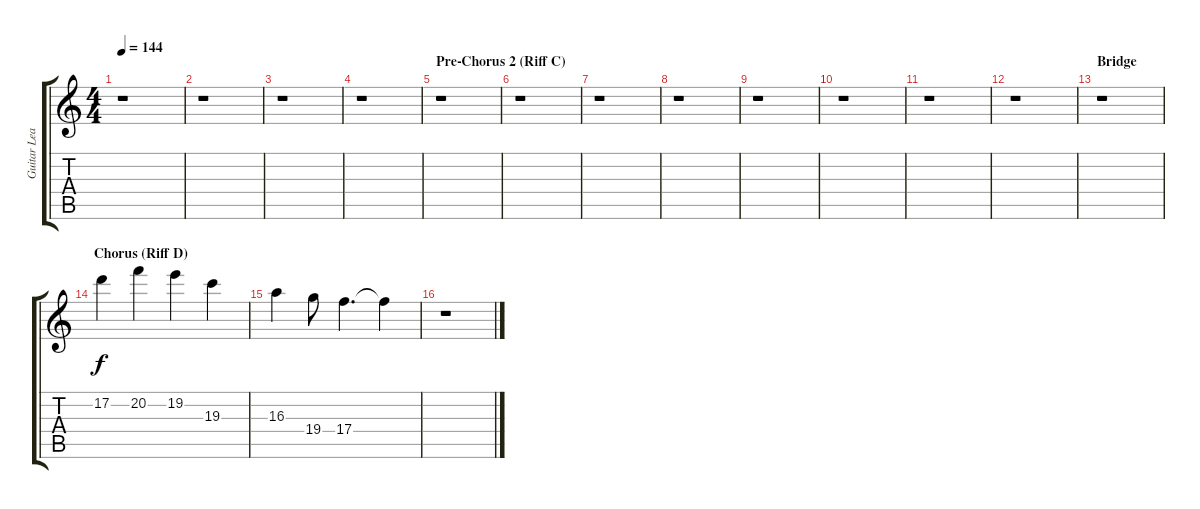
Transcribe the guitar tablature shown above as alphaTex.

\track ("Guitar Lead" "Guitar Lea") {instrument distortionguitar}
\staff {score tabs}
\tuning (D4 A3 F3 C3 G2 C2) {hide}
\ts (4 4)
\tempo 144
\clef g2
\ks c
r.1{dy f} |
r.1 |
r.1 |
r.1 |
\section ("" "Pre-Chorus 2 (Riff C)")
r.1 |
r.1 |
r.1 |
r.1 |
r.1 |
r.1 |
r.1 |
r.1 |
\section ("" "Bridge")
r.1 |
\section ("" "Chorus (Riff D)")
17.2.4 20.2.4 19.2.4 19.3.4 |
16.3.4 19.4.8 17.4.4{d} 17.4{t}.4 |
r.1
